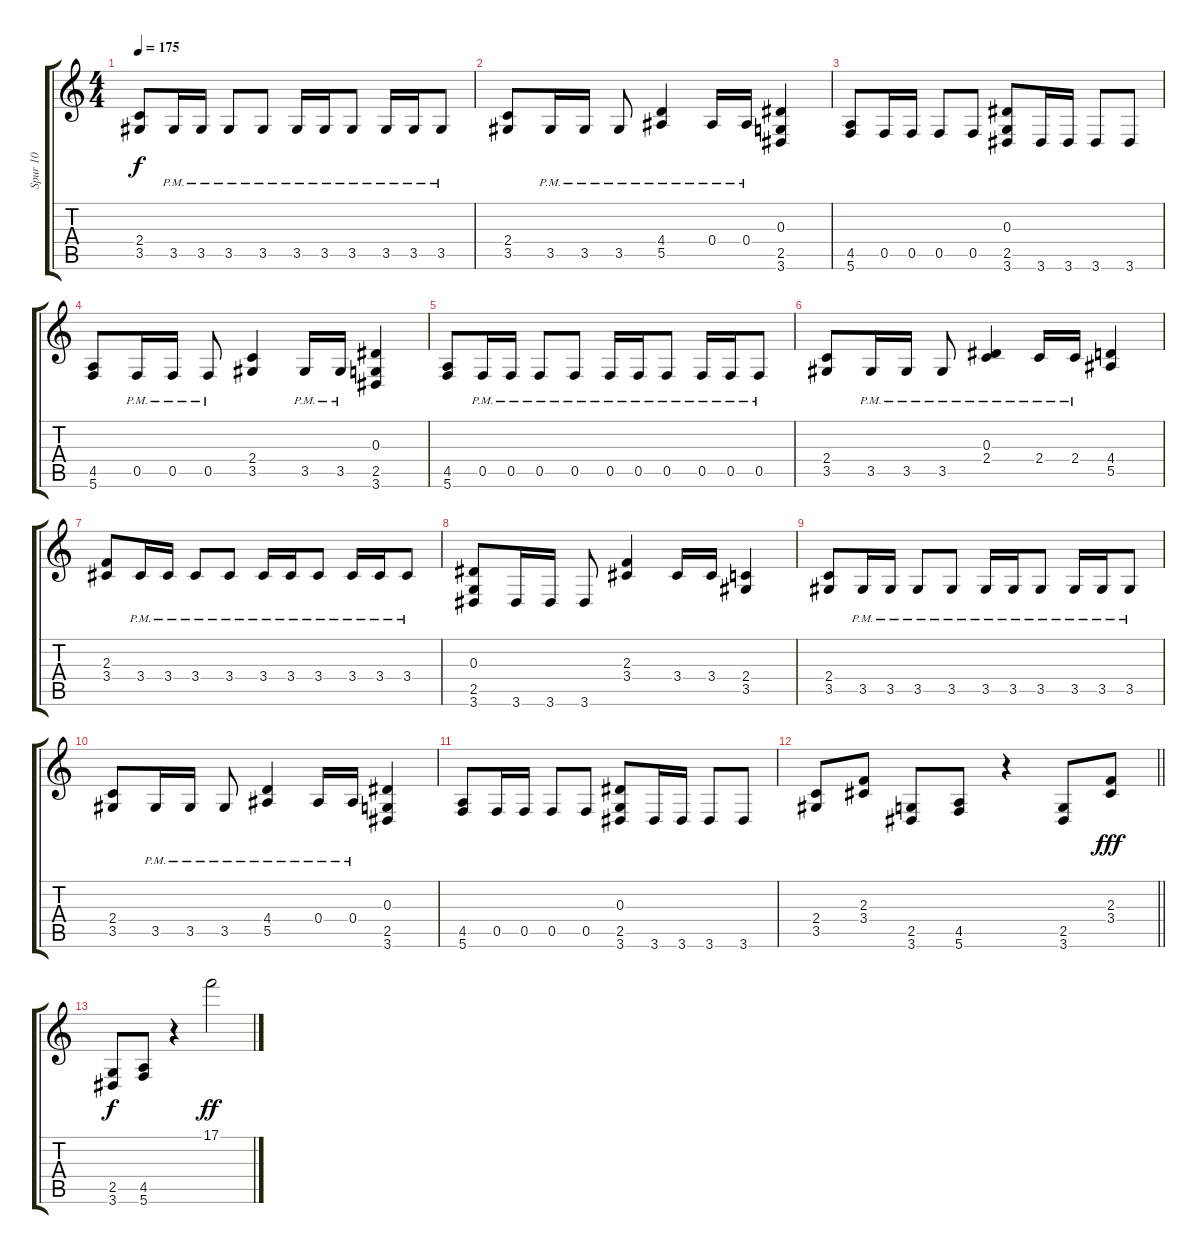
\track ("Spur 10" "Spur 10") {instrument distortionguitar}
\staff {score tabs}
\tuning (C4 G3 Eb3 Bb2 F2 C2) {hide}
\ts (4 4)
\tempo 175
\clef g2
\ks c
(2.4 3.5).8{dy f} 3.5{pm}.16 3.5{pm}.16 3.5{pm}.8 3.5{pm}.8 3.5{pm}.16 3.5{pm}.16 3.5{pm}.8 3.5{pm}.16 3.5{pm}.16 3.5{pm}.8 |
(2.4 3.5).8 3.5{pm}.16 3.5{pm}.16 3.5{pm}.8 (4.4 5.5{pm}).4 0.4{pm}.16 0.4{pm}.16 (0.3 2.5 3.6).4 |
(4.5 5.6).8 0.5.16 0.5.16 0.5.8 0.5.8 (0.3 2.5 3.6).8 3.6.16 3.6.16 3.6.8 3.6.8 |
(4.5 5.6).8 0.5{pm}.16 0.5{pm}.16 0.5{pm}.8 (2.4 3.5).4 3.5{pm}.16 3.5{pm}.16 (0.3 2.5 3.6).4 |
(4.5 5.6).8 0.5{pm}.16 0.5{pm}.16 0.5{pm}.8 0.5{pm}.8 0.5{pm}.16 0.5{pm}.16 0.5{pm}.8 0.5{pm}.16 0.5{pm}.16 0.5{pm}.8 |
(2.4 3.5).8 3.5{pm}.16 3.5{pm}.16 3.5{pm}.8 (0.3 2.4{pm}).4 2.4{pm}.16 2.4{pm}.16 (4.4 5.5).4 |
(2.3 3.4).8 3.4{pm}.16 3.4{pm}.16 3.4{pm}.8 3.4{pm}.8 3.4{pm}.16 3.4{pm}.16 3.4{pm}.8 3.4{pm}.16 3.4{pm}.16 3.4{pm}.8 |
(0.3 2.5 3.6).8 3.6.16 3.6.16 3.6.8 (2.3 3.4).4 3.4.16 3.4.16 (2.4 3.5).4 |
(2.4 3.5).8 3.5{pm}.16 3.5{pm}.16 3.5{pm}.8 3.5{pm}.8 3.5{pm}.16 3.5{pm}.16 3.5{pm}.8 3.5{pm}.16 3.5{pm}.16 3.5{pm}.8 |
(2.4 3.5).8 3.5{pm}.16 3.5{pm}.16 3.5{pm}.8 (4.4 5.5{pm}).4 0.4{pm}.16 0.4{pm}.16 (0.3 2.5 3.6).4 |
(4.5 5.6).8 0.5.16 0.5.16 0.5.8 0.5.8 (0.3 2.5 3.6).8 3.6.16 3.6.16 3.6.8 3.6.8 |
\barLineRight lightlight
(2.4 3.5).8 (2.3 3.4).8 (2.5 3.6).8 (4.5 5.6).8 r.4 (2.5 3.6).8 (2.3 3.4).8{dy fff} |
(2.5 3.6).8{dy f} (4.5 5.6).8 r.4 17.1.2{dy ff}
